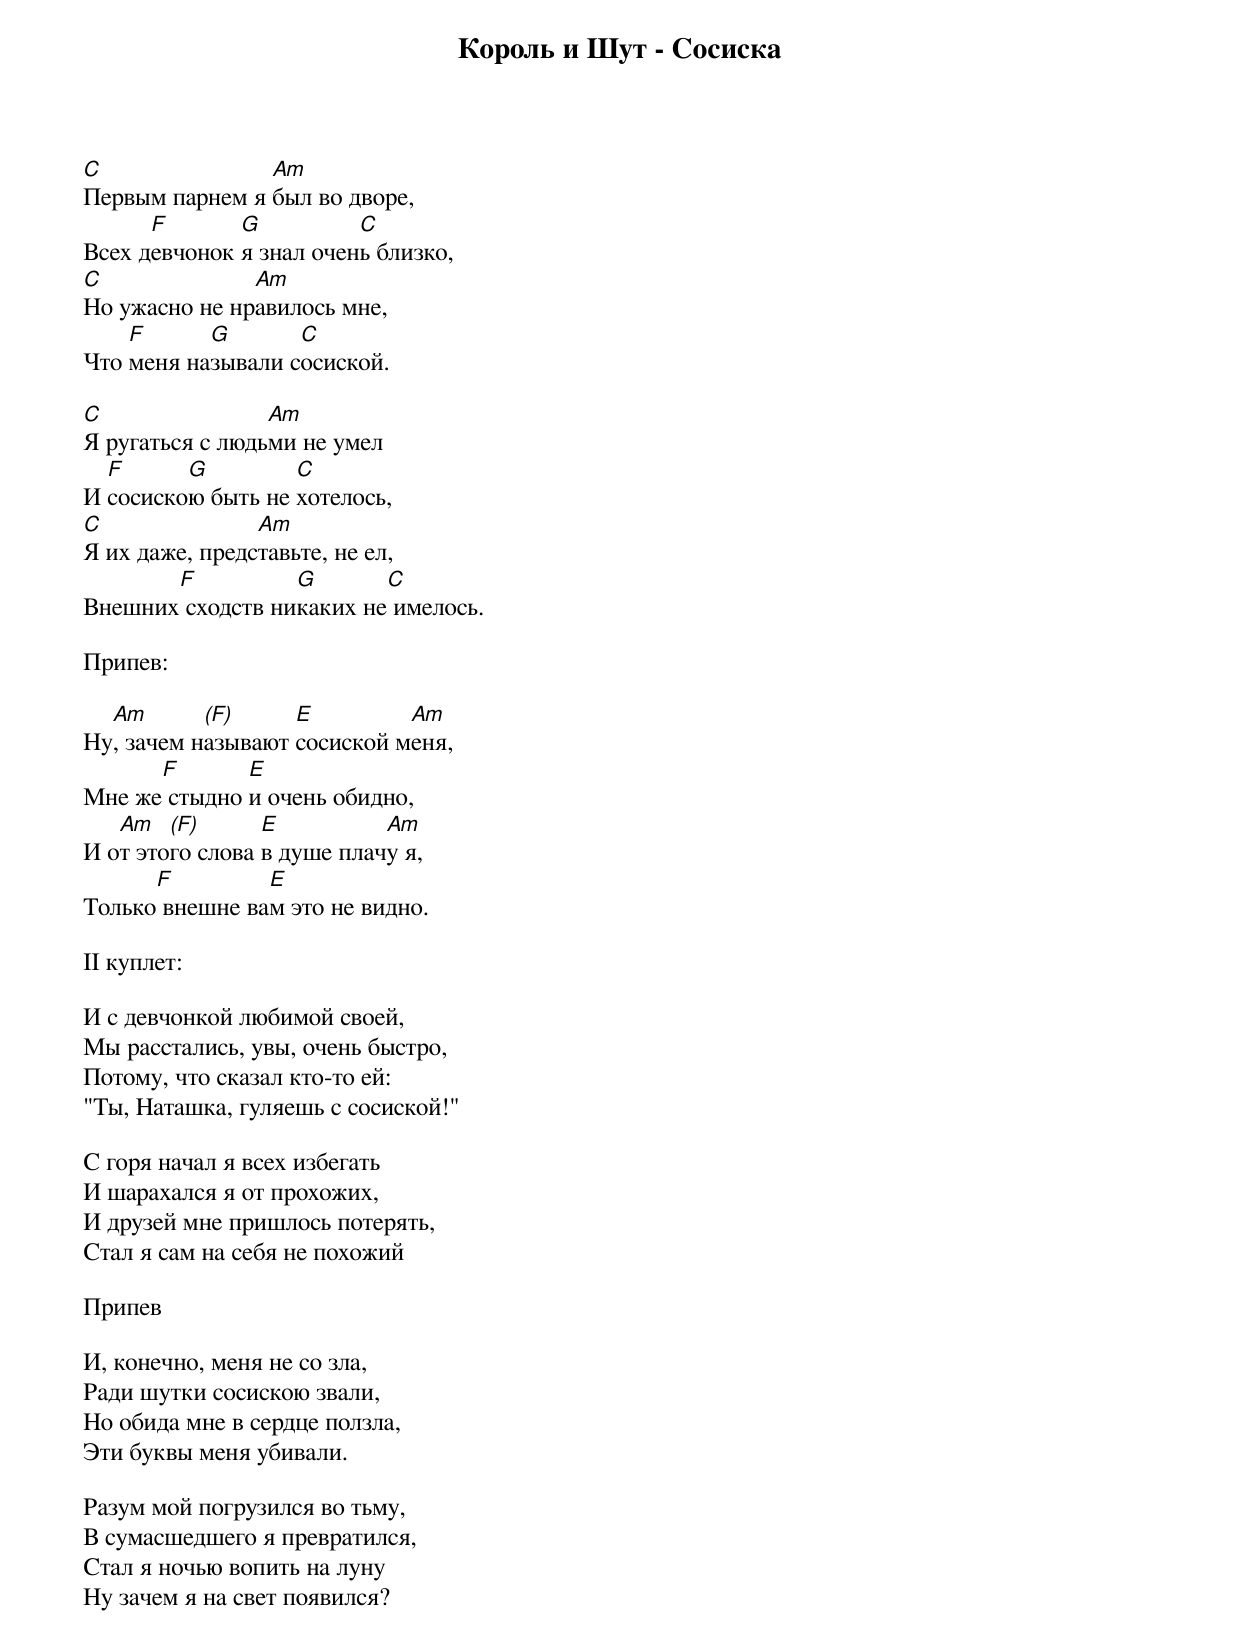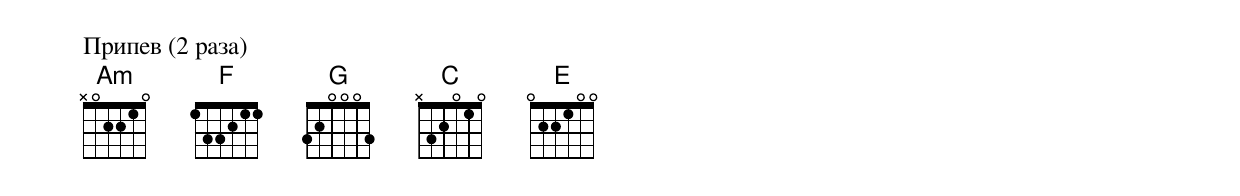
Король и Шут - Сосиска

С               Am
Первым парнем я был во дворе,
      F       G          C
Всех девчонок я знал очень близко,
C              Am
Но ужасно не нравилось мне,
    F      G       C
Что меня называли сосиской.

C                Am
Я ругаться с людьми не умел
  F      G         C
И сосискою быть не хотелось,
C               Аm
Я их даже, представьте, не ел,
       F          G       C
Внешних сходств никаких не имелось.

Припев:

  Am       (F)     E         Am
Ну, зачем называют сосиской меня,
      F       E
Мне же стыдно и очень обидно,
   Am   (F)      E          Am
И от этого слова в душе плачу я,
      F         E
Только внешне вам это не видно.

II куплет:

И с девчонкой любимой своей,
Мы расстались, увы, очень быстро,
Потому, что сказал кто-то ей:
"Ты, Наташка, гуляешь с сосиской!"

С горя начал я всех избегать
И шарахался я от прохожих,
И друзей мне пришлось потерять,
Стал я сам на себя не похожий

Припев

И, конечно, меня не со зла,
Ради шутки сосискою звали,
Но обида мне в сердце ползла,
Эти буквы меня убивали.

Разум мой погрузился во тьму,
В сумасшедшего я превратился,
Стал я ночью вопить на луну
Ну зачем я на свет появился?

Припев (2 раза)
